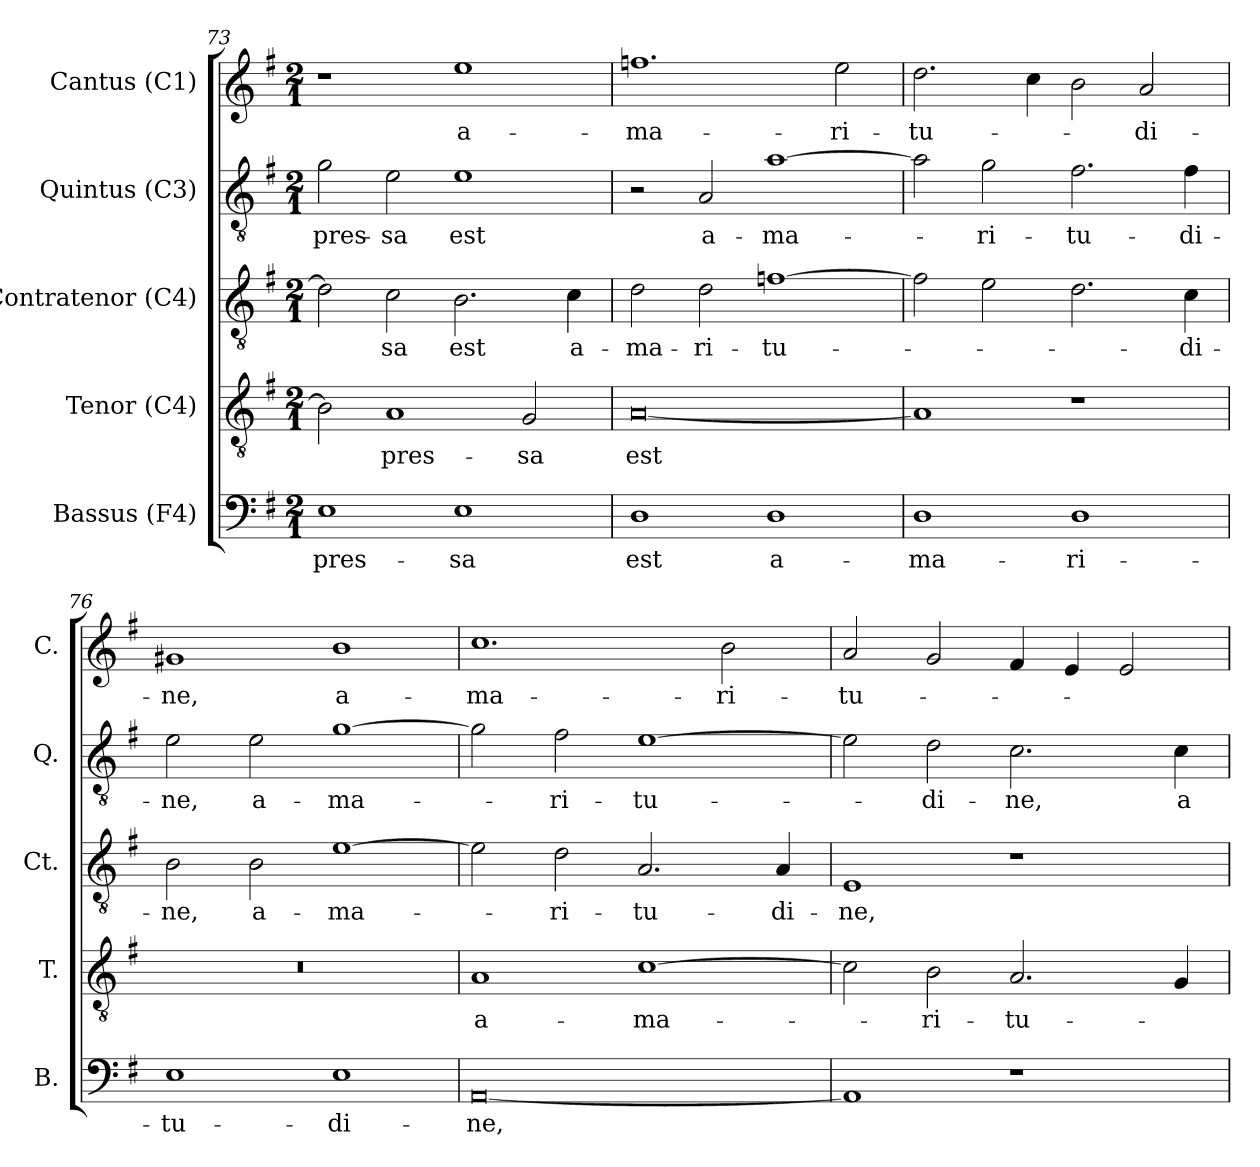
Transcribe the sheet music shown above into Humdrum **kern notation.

**kern	**text	**kern	**text	**kern	**text	**kern	**text	**kern	**text
*part5	*part5	*part4	*part4	*part3	*part3	*part2	*part2	*part1	*part1
*staff5	*staff5	*staff4	*staff4	*staff3	*staff3	*staff2	*staff2	*staff1	*staff1
*I"Bassus (F4)	*	*I"Tenor (C4)	*	*I"Contratenor (C4)	*	*I"Quintus (C3)	*	*I"Cantus (C1)	*
*I'B.	*	*I'T.	*	*I'Ct.	*	*I'Q.	*	*I'C.	*
!!LO:LB:g=z
*clefF4	*	*clefGv2	*	*clefGv2	*	*clefGv2	*	*clefG2	*
*	*	*	*	*ITrd7c12	*	*	*	*	*
*k[f#]	*	*k[f#]	*	*k[f#]	*	*k[f#]	*	*k[f#]	*
*G:	*	*G:	*	*G:	*	*G:	*	*G:	*
*M2/1	*	*M2/1	*	*M2/1	*	*M2/1	*	*M2/1	*
=73	=73	=73	=73	=73	=73	=73	=73	=73	=73
!	!LO:LY:b:color=#000000	!	!	!	!	!	!	!	!
!	!	!	!	!	!	!	!LO:LY:b:color=#000000	!	!
1Ei	-pres-	2Bi\]	.	2Di\]	.	2gi\	-pres-	1r	.
!	!	!	!LO:LY:b:color=#000000	!	!	!	!	!	!
!	!	!	!	!	!LO:LY:b:color=#000000	!	!	!	!
!	!	!	!	!	!	!	!LO:LY:b:color=#000000	!	!
.	.	1Ai	-pres-	2Ci\	-sa	2ei\	-sa	.	.
!	!LO:LY:b:color=#000000	!	!	!	!	!	!	!	!
!	!	!	!	!	!LO:LY:b:color=#000000	!	!	!	!
!	!	!	!	!	!	!	!LO:LY:b:color=#000000	!	!
!	!	!	!	!	!	!	!	!	!LO:LY:b:color=#000000
1Ei	-sa	.	.	2.BBi\	est	1ei	est	1eei	a-
!	!	!	!LO:LY:b:color=#000000	!	!	!	!	!	!
.	.	2Gi/	-sa	.	.	.	.	.	.
!	!	!	!	!	!LO:LY:b:color=#000000	!	!	!	!
.	.	.	.	4Ci\	a-	.	.	.	.
=74	=74	=74	=74	=74	=74	=74	=74	=74	=74
!	!LO:LY:b:color=#000000	!	!	!	!	!	!	!	!
!	!	!	!LO:LY:b:color=#000000	!	!	!	!	!	!
!	!	!	!	!	!LO:LY:b:color=#000000	!	!	!	!
!	!	!	!	!	!	!	!	!	!LO:LY:b:color=#000000
1Di	est	[0Ai	est	2Di\	-ma-	2r	.	1.ffni	-ma-
!	!	!	!	!	!LO:LY:b:color=#000000	!	!	!	!
!	!	!	!	!	!	!	!LO:LY:b:color=#000000	!	!
.	.	.	.	2Di\	-ri-	2Ai/	a-	.	.
!	!LO:LY:b:color=#000000	!	!	!	!	!	!	!	!
!	!	!	!	!	!LO:LY:b:color=#000000	!	!	!	!
!	!	!	!	!	!	!	!LO:LY:b:color=#000000	!	!
1Di	a-	.	.	[1Fni	-tu-	[1ai	-ma-	.	.
!	!	!	!	!	!	!	!	!	!LO:LY:b:color=#000000
.	.	.	.	.	.	.	.	2eei\	-ri-
=75	=75	=75	=75	=75	=75	=75	=75	=75	=75
!	!LO:LY:b:color=#000000	!	!	!	!	!	!	!	!
!	!	!	!	!	!	!	!	!	!LO:LY:b:color=#000000
1Di	-ma-	1Ai]	.	2Fi\]	.	2ai\]	.	2.ddi\	-tu-
!	!	!	!	!	!	!	!LO:LY:b:color=#000000	!	!
.	.	.	.	2Ei\	.	2gi\	-ri-	.	.
.	.	.	.	.	.	.	.	4cci\	.
!	!LO:LY:b:color=#000000	!	!	!	!	!	!	!	!
!	!	!	!	!	!	!	!LO:LY:b:color=#000000	!	!
1Di	-ri-	1r	.	2.Di\	.	2.f#i\	-tu-	2bi\	.
!	!	!	!	!	!	!	!	!	!LO:LY:b:color=#000000
.	.	.	.	.	.	.	.	2ai/	-di-
!	!	!	!	!	!LO:LY:b:color=#000000	!	!	!	!
!	!	!	!	!	!	!	!LO:LY:b:color=#000000	!	!
.	.	.	.	4Ci\	-di-	4f#i\	-di-	.	.
=76	=76	=76	=76	=76	=76	=76	=76	=76	=76
!	!LO:LY:b:color=#000000	!LO:N:vis=1	!	!	!	!	!	!	!
!	!	!	!	!	!LO:LY:b:color=#000000	!	!	!	!
!	!	!	!	!	!	!	!LO:LY:b:color=#000000	!	!
!	!	!	!	!	!	!	!	!	!LO:LY:b:color=#000000
1Ei	-tu-	0r	.	2BBi\	-ne,	2ei\	-ne,	1g#Xi	-ne,
!	!	!	!	!	!LO:LY:b:color=#000000	!	!	!	!
!	!	!	!	!	!	!	!LO:LY:b:color=#000000	!	!
.	.	.	.	2BBi\	a-	2ei\	a-	.	.
!	!LO:LY:b:color=#000000	!	!	!	!	!	!	!	!
!	!	!	!	!	!LO:LY:b:color=#000000	!	!	!	!
!	!	!	!	!	!	!	!LO:LY:b:color=#000000	!	!
!	!	!	!	!	!	!	!	!	!LO:LY:b:color=#000000
1Ei	-di-	.	.	[1Ei	-ma-	[1gi	-ma-	1bi	a-
=77	=77	=77	=77	=77	=77	=77	=77	=77	=77
!	!LO:LY:b:color=#000000	!	!	!	!	!	!	!	!
!	!	!	!LO:LY:b:color=#000000	!	!	!	!	!	!
!	!	!	!	!	!	!	!	!	!LO:LY:b:color=#000000
[0AAi	-ne,	1Ai	a-	2Ei\]	.	2gi\]	.	1.cci	-ma-
!	!	!	!	!	!LO:LY:b:color=#000000	!	!	!	!
!	!	!	!	!	!	!	!LO:LY:b:color=#000000	!	!
.	.	.	.	2Di\	-ri-	2f#i\	-ri-	.	.
!	!	!	!LO:LY:b:color=#000000	!	!	!	!	!	!
!	!	!	!	!	!LO:LY:b:color=#000000	!	!	!	!
!	!	!	!	!	!	!	!LO:LY:b:color=#000000	!	!
.	.	[1ci	-ma-	2.AAi/	-tu-	[1ei	-tu-	.	.
!	!	!	!	!	!	!	!	!	!LO:LY:b:color=#000000
.	.	.	.	.	.	.	.	2bi\	-ri-
!	!	!	!	!	!LO:LY:b:color=#000000	!	!	!	!
.	.	.	.	4AAi/	-di-	.	.	.	.
!!LO:PB:g=z
=78	=78	=78	=78	=78	=78	=78	=78	=78	=78
!	!	!	!	!	!LO:LY:b:color=#000000	!	!	!	!
!	!	!	!	!	!	!	!	!	!LO:LY:b:color=#000000
1AAi]	.	2ci\]	.	1EEi	-ne,	2ei\]	.	2ai/	-tu-
!	!	!	!LO:LY:b:color=#000000	!	!	!	!	!	!
!	!	!	!	!	!	!	!LO:LY:b:color=#000000	!	!
.	.	2Bi\	-ri-	.	.	2di\	-di-	2gi/	.
!	!	!	!LO:LY:b:color=#000000	!	!	!	!	!	!
!	!	!	!	!	!	!	!LO:LY:b:color=#000000	!	!
1r	.	2.Ai/	-tu-	1r	.	2.ci\	-ne,	4f#i/	.
.	.	.	.	.	.	.	.	4ei/	.
.	.	.	.	.	.	.	.	2ei/	.
!	!	!	!	!	!	!	!LO:LY:b:color=#000000	!	!
.	.	4Gi/	.	.	.	4ci\	a-	.	.
=	=	=	=	=	=	=	=	=	=
*-	*-	*-	*-	*-	*-	*-	*-	*-	*-
